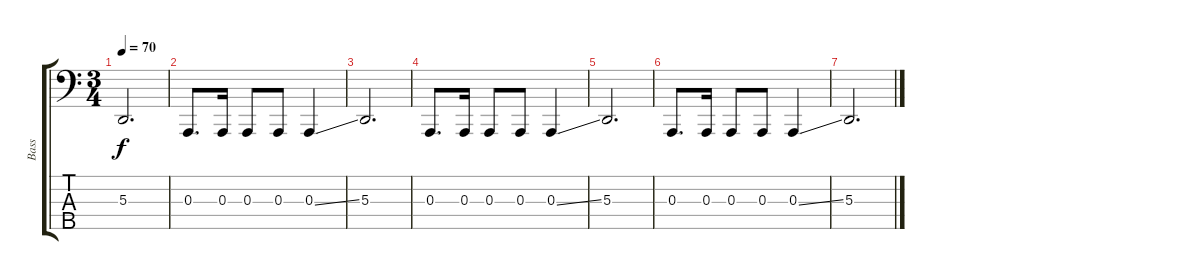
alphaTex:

\track ("Bass" "Bass") {instrument voiceoohs}
\staff {score tabs}
\tuning (G2 D2 A1 E1 B0) {hide}
\ts (3 4)
\tempo 70
\clef f4
\ks c
5.3.2{d dy f} |
0.3.8{d} 0.3.16 0.3.8 0.3.8 0.3{ss}.4 |
5.3.2{d} |
0.3.8{d} 0.3.16 0.3.8 0.3.8 0.3{ss}.4 |
5.3.2{d} |
0.3.8{d} 0.3.16 0.3.8 0.3.8 0.3{ss}.4 |
5.3.2{d}
